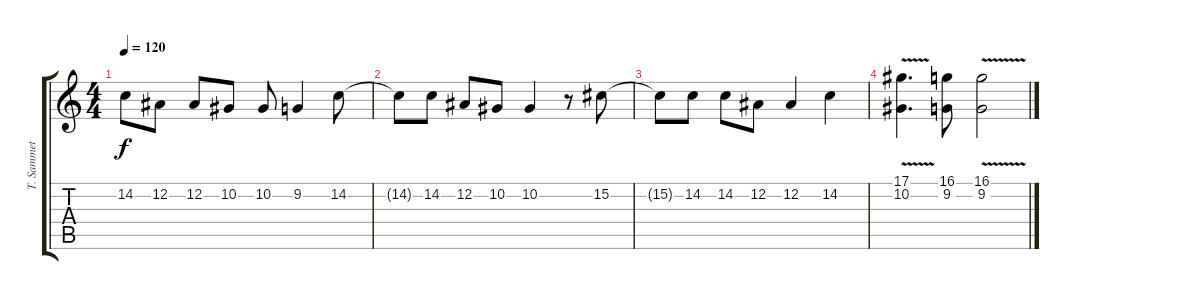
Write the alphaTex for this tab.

\track ("T. Sammet - Vocals" "T. Sammet ") {instrument violin}
\staff {score tabs}
\tuning (Eb4 Bb3 Gb3 Db3 Ab2 Eb2) {hide}
\ts (4 4)
\tempo 120
\clef g2
\ks c
14.2{t}.8{dy f} 12.2.8 12.2.8 10.2.8 10.2.8 9.2.4 14.2.8 |
14.2{t}.8 14.2.8 12.2.8 10.2.8 10.2.4 r.8 15.2.8 |
15.2{t}.8 14.2.8 14.2.8 12.2.8 12.2.4 14.2.4 |
(17.1 10.2{v}).4{d} (16.1 9.2).8 (16.1 9.2{v}).2
